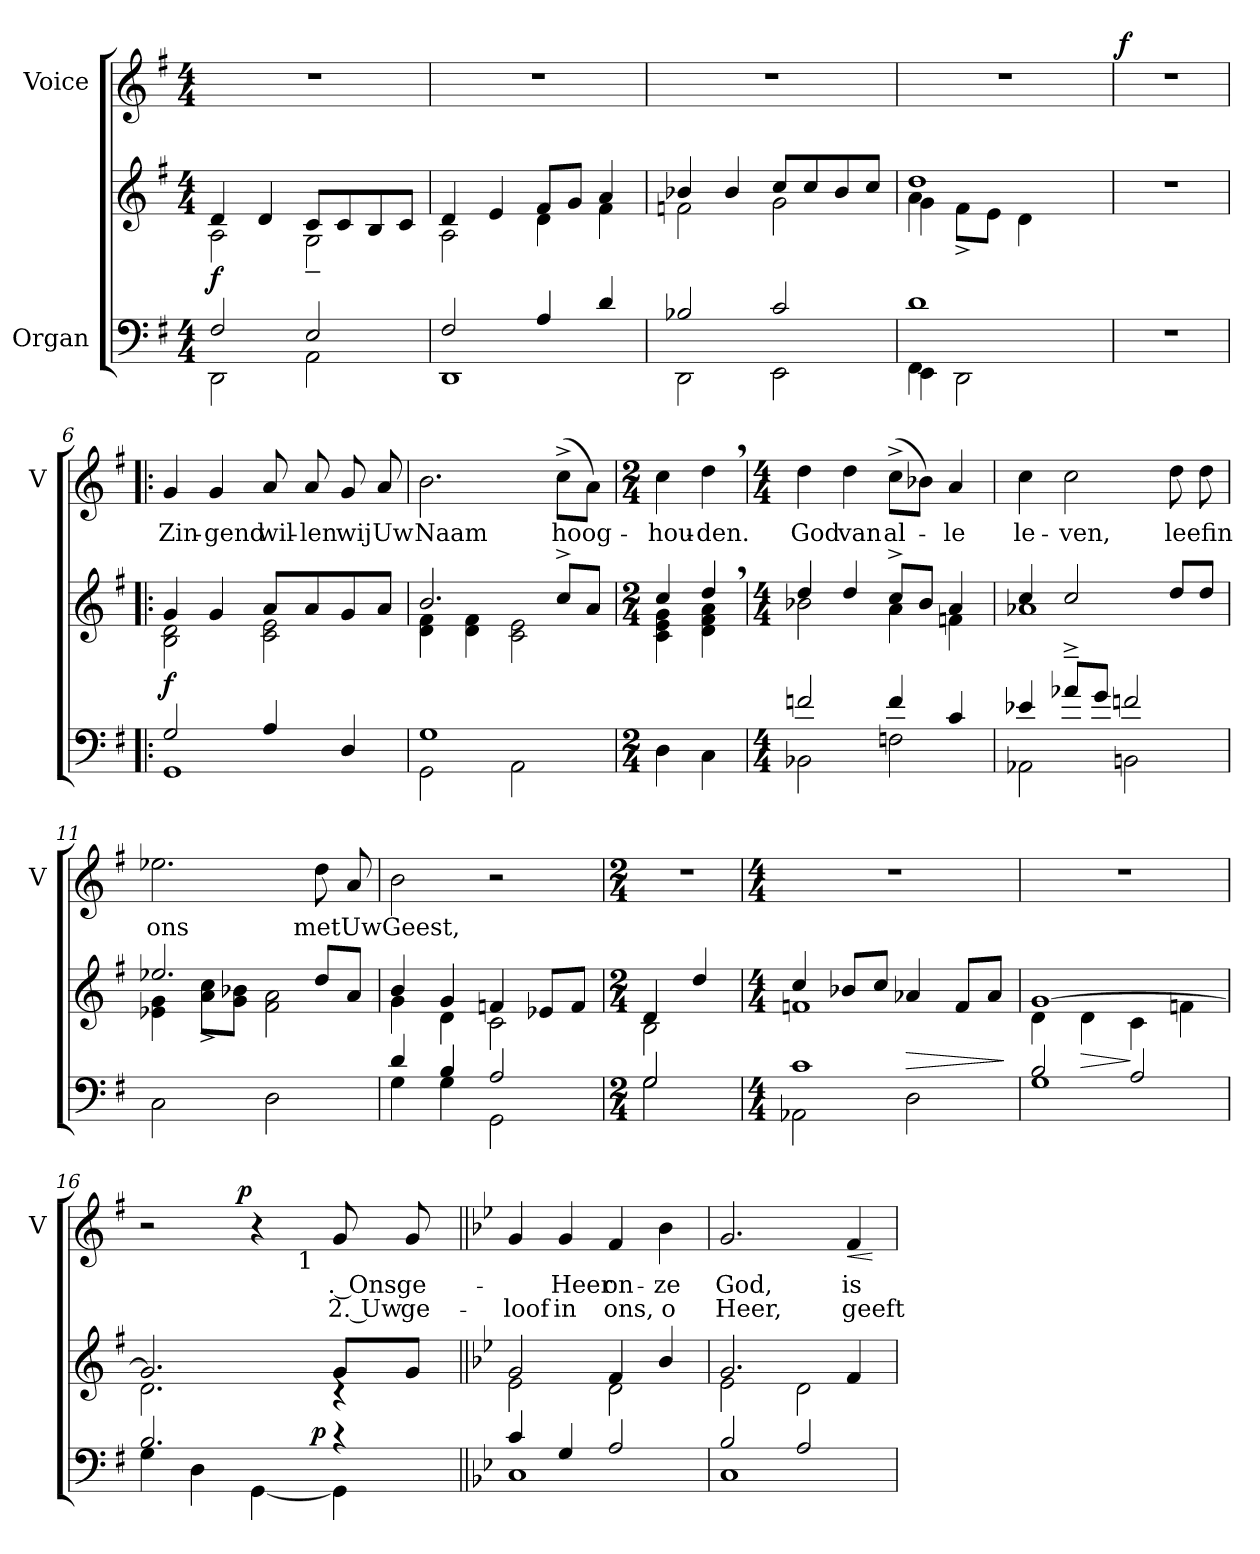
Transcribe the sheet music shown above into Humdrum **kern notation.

**kern	**kern	**dynam	**kern	**text	**text	**dynam
*part2	*part2	*part2	*part1	*part1	*part1	*part1
*staff3	*staff2	*staff2/3	*staff1	*staff1	*staff1	*staff1
*I"Organ	*	*	*I"Voice	*	*	*
*	*	*	*I'V	*	*	*
*clefF4	*clefG2	*	*clefG2	*	*	*
*k[f#]	*k[f#]	*	*k[f#]	*	*	*
*G:	*G:	*	*G:	*	*	*
*M4/4	*M4/4	*	*M4/4	*	*	*
=1	=1	=1	=1	=1	=1	=1
*^	*^	*	*	*	*	*
!	!	!	!	!LO:DY:b	!	!	!	!
2F#/	2DD\	4d/	2A\	f	1r	.	.	.
.	.	4d/	.	.	.	.	.	.
2E/	2AA\	8c/L	2G~<\	.	.	.	.	.
.	.	8c/	.	.	.	.	.	.
.	.	8B/	.	.	.	.	.	.
.	.	8c/J	.	.	.	.	.	.
=2	=2	=2	=2	=2	=2	=2	=2	=2
2F#/	1DD	4d/	2A\	.	1r	.	.	.
.	.	4e/	.	.	.	.	.	.
4A/	.	8f#/L	4d\	.	.	.	.	.
.	.	8g/J	.	.	.	.	.	.
4d/	.	4a/	4f#\	.	.	.	.	.
=3	=3	=3	=3	=3	=3	=3	=3	=3
2B-X/	2DD\	4b-X/	2fn\	.	1r	.	.	.
.	.	4b-/	.	.	.	.	.	.
2c/	2EE\	8cc/L	2g\	.	.	.	.	.
.	.	8cc/	.	.	.	.	.	.
.	.	8b-/	.	.	.	.	.	.
.	.	8cc/J	.	.	.	.	.	.
=4	=4	=4	=4	=4	=4	=4	=4	=4
*	*^	*	*^	*	*	*	*	*
1d	4FF#\	4EE\	1dd	4a\	4g\	.	1r	.	.	.
.	2DD\	2.ryy	.	8f#^<\L	2.ryy	.	.	.	.	.
.	.	.	.	8e\J	.	.	.	.	.	.
.	.	.	.	4d\	.	.	.	.	.	.
.	4ryy	.	.	4ryy	.	.	.	.	.	.
*	*v	*v	*	*	*	*	*	*	*	*
*	*	*	*v	*v	*	*	*	*	*
!!LO:LB:g=z
=5	=5	=5	=5	=5	=5	=5	=5	=5
!	!	!	!	!	!	!	!	!LO:DY:b
*v	*v	*	*	*	*	*	*	*
*	*v	*v	*	*	*	*	*
1r	1r	.	1r	.	.	f
=6!|:	=6!|:	=6!|:	=6!|:	=6!|:	=6!|:	=6!|:
*^	*^	*	*	*	*	*
!	!	!	!	!LO:DY:b	!	!LO:LY:b	!	!
2G/	1GG	4g/	2B\ 2d\	f	4g/	Zin-	.	.
!	!	!	!	!	!	!LO:LY:b	!	!
.	.	4g/	.	.	4g/	-gend	.	.
!	!	!	!	!	!	!LO:LY:b	!	!
4A/	.	8a/L	2c\ 2e\	.	8a/	wil-	.	.
!	!	!	!	!	!	!LO:LY:b:rj	!	!
.	.	8a/	.	.	8a/	-len	.	.
!	!	!	!	!	!	!LO:LY:b	!	!
4D/	.	8g/	.	.	8g/	wij	.	.
!	!	!	!	!	!	!LO:LY:b	!	!
.	.	8a/J	.	.	8a/	Uw	.	.
=7	=7	=7	=7	=7	=7	=7	=7	=7
!	!	!	!	!	!	!LO:LY:b	!	!
1G	2GG\	2.b/	4d\ 4f#\	.	2.b\	Naam	.	.
.	.	.	4d\ 4f#\	.	.	.	.	.
.	2AA\	.	2c\ 2e\	.	.	.	.	.
!	!	!	!	!	!	!LO:LY:b	!	!
.	.	8cc^>/L	.	.	(>8cc^>\L	hoog-	.	.
.	.	8a/J	.	.	8a\J)	.	.	.
*v	*v	*	*	*	*	*	*	*
=8	=8	=8	=8	=8	=8	=8	=8
*M2/4	*M2/4	*	*	*M2/4	*	*	*
!	!	!	!	!	!LO:LY:b	!	!
4D\	4cc/	4c\ 4e\ 4g\	.	4cc\	-hou-	.	.
!	!	!	!	!	!LO:LY:b	!	!
4C\	4dd,>/	4d\ 4f#\ 4a\	.	4dd,>\	-den.	.	.
=9	=9	=9	=9	=9	=9	=9	=9
*M4/4	*M4/4	*	*	*M4/4	*	*	*
*^	*	*	*	*	*	*	*
!	!	!	!	!	!	!LO:LY:b	!	!
2fn/	2BB-X\	4dd/	2b-X\	.	4dd\	God	.	.
!	!	!	!	!	!	!LO:LY:b	!	!
.	.	4dd/	.	.	4dd\	van	.	.
!	!	!	!	!	!	!LO:LY:b	!	!
4f/	2Fn\	8cc^>/L	4a\	.	(>8cc^>\L	al-	.	.
.	.	8b-/J	.	.	8b-X\J)	.	.	.
!	!	!	!	!	!	!LO:LY:b	!	!
4c/	.	4a/	4fn\	.	4a/	-le	.	.
!!LO:LB:g=z
=10	=10	=10	=10	=10	=10	=10	=10	=10
!	!	!	!	!	!	!LO:LY:b	!	!
4e-X/	2AA-X\	4cc/	1a-X	.	4cc\	le-	.	.
!	!	!	!	!	!	!LO:LY:b	!	!
8a-X^>~>/L	.	2cc/	.	.	2cc\	-ven,	.	.
8g/J	.	.	.	.	.	.	.	.
2fn/	2BBni\	.	.	.	.	.	.	.
!	!	!	!	!	!	!LO:LY:b	!	!
.	.	8dd/L	.	.	8dd\	leefin	.	.
.	.	8dd/J	.	.	8dd\	.	.	.
*v	*v	*	*	*	*	*	*	*
=11	=11	=11	=11	=11	=11	=11	=11
!	!	!	!	!	!LO:LY:b	!	!
2C\	2.ee-X/	4e-X\ 4g\	.	2.ee-X\	ons	.	.
.	.	8a\^< 8cc\^<L	.	.	.	.	.
.	.	8g\ 8b-X\J	.	.	.	.	.
2D\	.	2f#\ 2a\	.	.	.	.	.
!	!	!	!	!	!LO:LY:b	!	!
.	8dd/L	.	.	8dd\	metUwGeest,	.	.
.	8a/J	.	.	8a/	.	.	.
=12	=12	=12	=12	=12	=12	=12	=12
*^	*	*	*	*	*	*	*
4d/	4G\	4b/	4g\	.	2b\	.	.	.
4B/	4G\	4g/	4d\	.	.	.	.	.
2A/	2GG\	4fn/	2c\	.	2r	.	.	.
.	.	8e-X/L	.	.	.	.	.	.
.	.	8f/J	.	.	.	.	.	.
=13	=13	=13	=13	=13	=13	=13	=13	=13
*M2/4	*	*M2/4	*	*	*M2/4	*	*	*
!	!	!	!	!	!LO:N:vis=1	!	!	!
2G/	2G\	4d/	2B\	.	2r	.	.	.
.	.	4dd/	.	.	.	.	.	.
=14	=14	=14	=14	=14	=14	=14	=14	=14
*M4/4	*	*M4/4	*	*	*M4/4	*	*	*
1c	2AA-X\	4cc/	1fn	.	1r	.	.	.
.	.	8b-X/L	.	.	.	.	.	.
.	.	8cc/J	.	.	.	.	.	.
!	!	!	!	!LO:HP:b	!	!	!	!
.	2D\	4a-X/	.	>	.	.	.	.
.	.	8f/L	.	.	.	.	.	.
.	.	8a-/J	.	.	.	.	.	.
*v	*v	*	*	*	*	*	*	*
*	*v	*v	*	*	*	*	*
.	.	]	.	.	.	.
!!LO:PB:g=z
=15	=15	=15	=15	=15	=15	=15
*^	*^	*	*	*	*	*
2B/	1G	[>1g	4d\	.	1r	.	.	.
!	!	!	!	!LO:HP:b	!	!	!	!
.	.	.	4d\	>	.	.	.	.
2A/	.	.	4c\	]	.	.	.	.
.	.	.	4fn\	.	.	.	.	.
=16	=16	=16	=16	=16	=16	=16	=16	=16
*	*^	*	*	*	*^	*	*	*
*	*	*	*	*	*	*	*^	*	*	*
2.B/	4G\	2ryy	2.g/]	2.d\	.	2r	4...ryy	2ryy	.	.	.
.	4D\	.	.	.	.	.	.	.	.	.	.
!	!	!	!	!	!	!	!	!	!	!	!LO:DY:b
.	.	.	.	.	.	.	2ryy	.	.	.	p
.	[>4GG\	8.ryy	.	.	.	4r	.	8ryy	.	.	.
.	.	.	.	.	.	.	.	32ryy	.	.	.
!	!	!	!	!	!	!	!	!LO:TX:b:t=1	!	!	!
.	.	.	.	.	.	.	.	4ryy	.	.	.
!	!	!	!	!	!LO:DY:a=2	!	!	!	!	!	!
.	.	4ryy	.	.	p	.	.	.	.	.	.
!	!	!	!	!	!	!	!	!	!LO:LY:b:rj	!LO:LY:b:rj	!
4rc	4GG\]	.	8g/L	4rc	.	8g/	.	.	. Onsge-	2. Uw	.
!	!	!	!	!	!	!	!	!	!	!LO:LY:b	!
.	.	.	8g/J	.	.	8g/	.	.	.	ge-	.
.	.	.	.	.	.	.	.	16.ryy	.	.	.
.	.	16ryy	.	.	.	.	.	.	.	.	.
.	.	.	.	.	.	.	32ryy	.	.	.	.
*v	*v	*v	*	*	*	*v	*v	*v	*	*	*
=17||	=17||	=17||	=17||	=17||	=17||	=17||	=17||
*k[b-e-]	*k[b-e-]	*	*	*k[b-e-]	*	*	*
*B-:	*B-:	*	*	*B-:	*	*	*
*^	*	*	*	*^	*	*	*
*	*^	*	*	*	*	*^	*	*	*
!	!	!	!	!	!	!LO:TX:b:t=loof,	!	!	!	!	!
!	!	!	!	!	!	!	!	!	!	!LO:LY:b	!
*	*v	*v	*	*	*	*v	*v	*v	*	*	*
4c/	1C	2g/	2e-\	.	4g/	.	-loof	.
!	!	!	!	!	!	!LO:LY:b	!LO:LY:b	!
4G/	.	.	.	.	4g/	-Heer	in	.
!	!	!	!	!	!	!LO:LY:b	!LO:LY:b	!
2A/	.	4f/	2d\	.	4f/	on-	ons,	.
!	!	!	!	!	!	!LO:LY:b	!LO:LY:b	!
.	.	4b-/	.	.	4b-\	-ze	o	.
=18	=18	=18	=18	=18	=18	=18	=18	=18
!	!	!	!	!	!	!LO:LY:b	!LO:LY:b	!
2B-/	1C	2.g/	2e-\	.	2.g/	God,	Heer,	.
2A/	.	.	2d\	.	.	.	.	.
!	!	!	!	!	!	!LO:LY:b	!LO:LY:b	!LO:HP:b
.	.	4f/	.	.	4f/	is	geeft	<
*v	*v	*	*	*	*	*	*	*
*	*v	*v	*	*	*	*	*
.	.	.	.	.	.	[
=	=	=	=	=	=	=
*-	*-	*-	*-	*-	*-	*-
